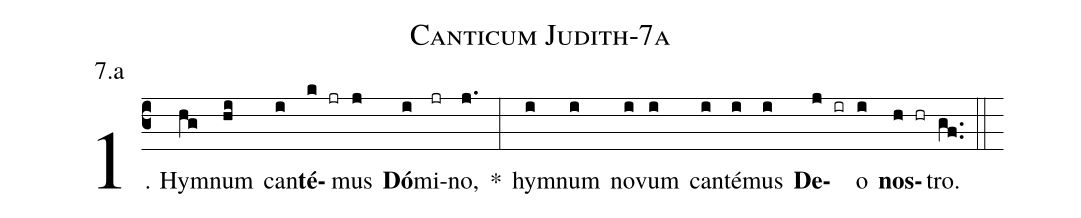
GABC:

name: Canticum Judith-7a;
annotation: 7.a;
%%
(c3)1. Hym(hg)num(hi) can(i)<b>té</b>(k jr)mus(j) <b>Dó</b>(i)mi(jr)no,(j.) *(:) hym(i)num(i) no(i)vum(i) can(i)té(i)mus(i) <b>De</b>(j ir)o(i) <b>nos</b>(h hr)tro.(gf..) (::)
